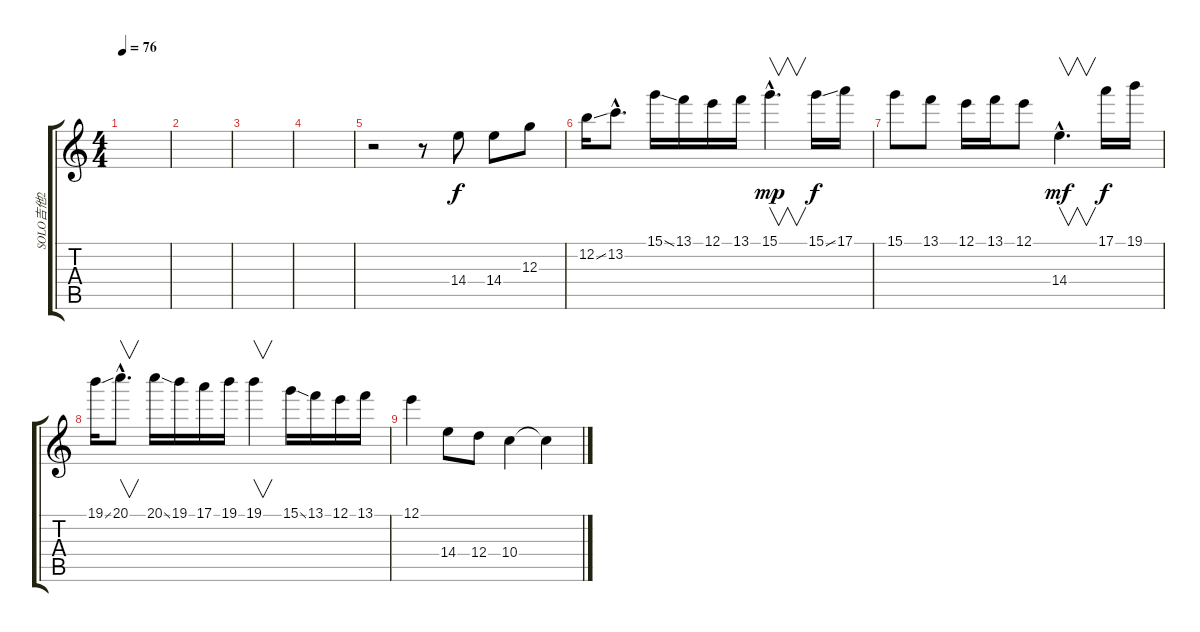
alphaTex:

\track ("SOLO吉他2" "SOLO吉他2") {instrument overdrivenguitar}
\staff {score tabs}
\tuning (E4 B3 G3 D3 A2 E2) {hide}
\ts (4 4)
\tempo 76
\clef g2
\ks c
|
|
|
|
r.2 r.8 14.4.8 14.4.8 12.3.8 |
12.2{ss}.16 13.2{hac}.8{d} 15.1{ss}.16 13.1.16 12.1.16 13.1.16 15.1{hac}.4{v d dy mp} 15.1{ss}.16{dy f} 17.1.16 |
15.1.8 13.1.8 12.1.16 13.1.16 12.1.8 14.4{hac}.4{v d dy mf} 17.1.16{dy f} 19.1.16 |
19.1{ss}.16 20.1{hac}.8{v d} 20.1{ss}.16 19.1.16 17.1.16 19.1.16 19.1.4{v} 15.1{ss}.16 13.1.16 12.1.16 13.1.16 |
12.1.4 14.4.8 12.4.8 10.4.4 10.4{t}.4
